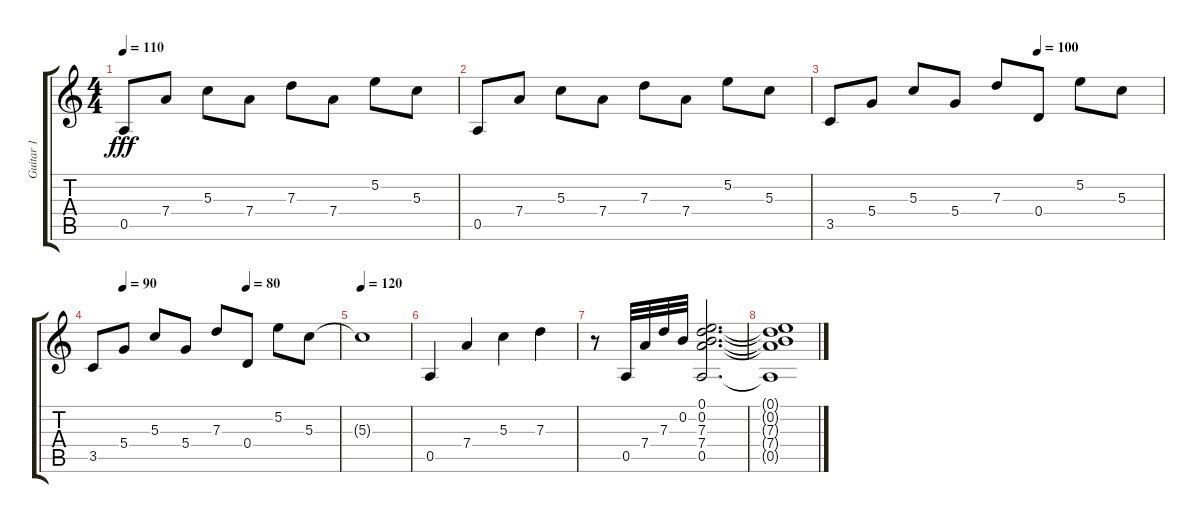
\track ("Guitar 1" "Guitar 1") {instrument acousticguitarnylon}
\staff {score tabs}
\tuning (E4 B3 G3 D3 A2 E2) {hide}
\ts (4 4)
\tempo 110
\clef g2
\ks c
0.5.8{dy fff} 7.4.8 5.3.8 7.4.8 7.3.8 7.4.8 5.2.8 5.3.8 |
0.5.8 7.4.8 5.3.8 7.4.8 7.3.8 7.4.8 5.2.8 5.3.8 |
\tempo (100 0.625)
3.5.8 5.4.8 5.3.8 5.4.8 7.3.8 0.4.8 5.2.8 5.3.8 |
\tempo (90 0.125)
\tempo (80 0.625)
3.5.8 5.4.8 5.3.8 5.4.8 7.3.8 0.4.8 5.2.8 5.3.8 |
\tempo 120
5.3{t}.1 |
0.5.4 7.4.4 5.3.4 7.3.4 |
r.8 0.5.32 7.4.32 7.3.32 0.2.32 (0.1 0.2 7.3 7.4 0.5).2{d} |
(0.1{t} 0.2{t} 7.3{t} 7.4{t} 0.5{t}).1
